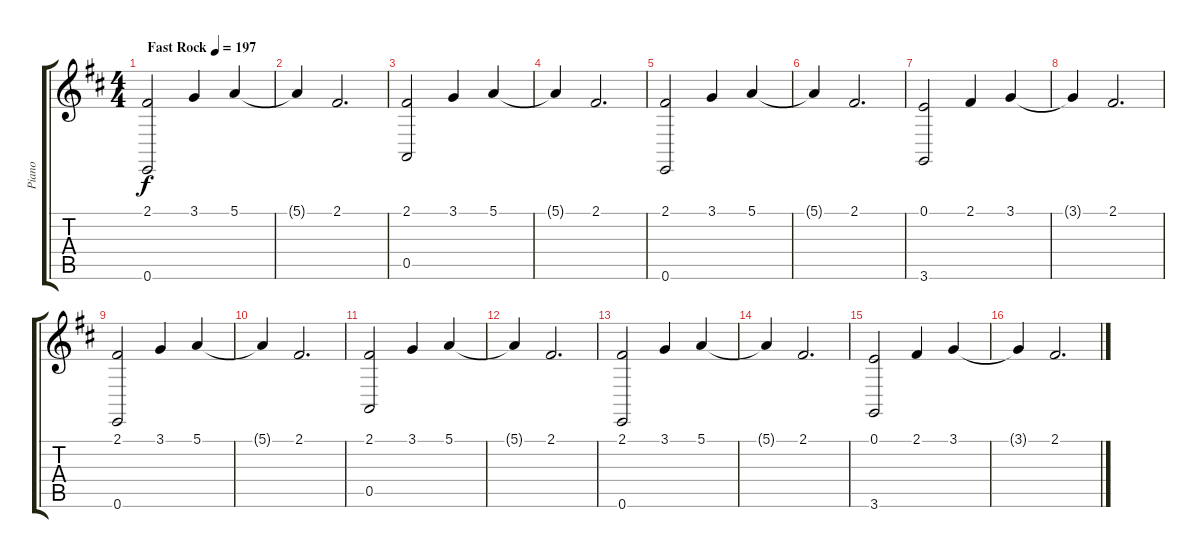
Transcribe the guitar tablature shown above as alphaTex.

\track ("Piano" "Piano") {instrument acousticgrandpiano}
\staff {score tabs}
\tuning (E4 B3 G3 D3 A2 E2) {hide}
\ts (4 4)
\tempo (197 "Fast Rock")
\clef g2
\ks d
(2.1 0.6).2{dy f instrument acousticgrandpiano} 3.1.4 5.1.4 |
5.1{t}.4 2.1.2{d} |
(2.1 0.5).2 3.1.4 5.1.4 |
5.1{t}.4 2.1.2{d} |
(2.1 0.6).2 3.1.4 5.1.4 |
5.1{t}.4 2.1.2{d} |
(0.1 3.6).2 2.1.4 3.1.4 |
3.1{t}.4 2.1.2{d} |
(2.1 0.6).2 3.1.4 5.1.4 |
5.1{t}.4 2.1.2{d} |
(2.1 0.5).2 3.1.4 5.1.4 |
5.1{t}.4 2.1.2{d} |
(2.1 0.6).2 3.1.4 5.1.4 |
5.1{t}.4 2.1.2{d} |
(0.1 3.6).2 2.1.4 3.1.4 |
3.1{t}.4 2.1.2{d}
